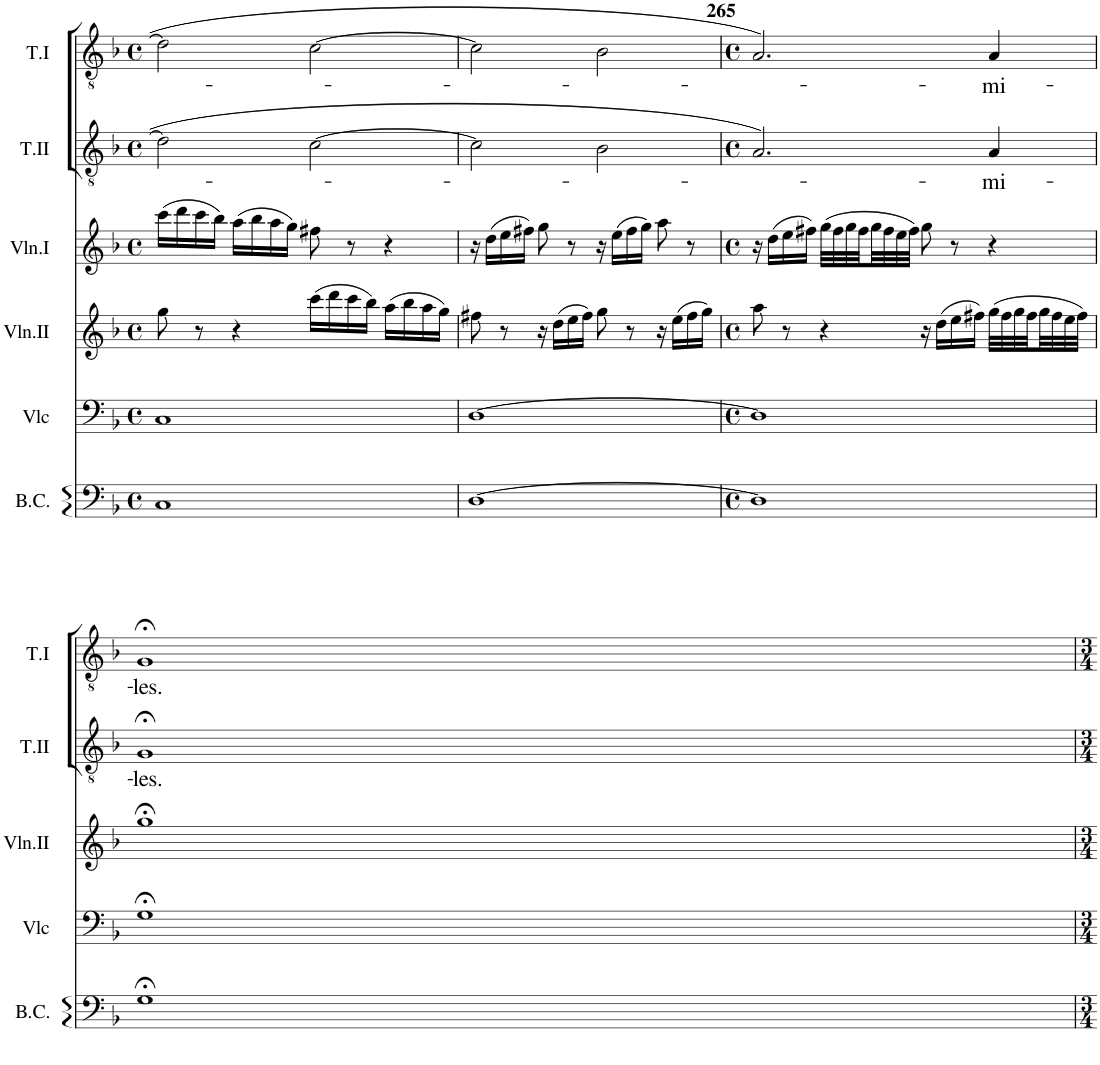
**kern	**kern	**kern	**kern	**kern	**text	**kern	**text
*part6	*part5	*part4	*part3	*part2	*part2	*part1	*part1
*staff6	*staff5	*staff4	*staff3	*staff2	*staff2	*staff1	*staff1
*I"Continuo	*I"Violoncelle	*I"Violon II	*I"Violon I	*I"Ténor II	*	*I"Tenor I	*
*	*I'Vlc	*I'Vln.II	*I'Vln.I	*I'T.II	*	*I'T.I	*
!!LO:PB:g=z
*clefF4	*clefF4	*clefG2	*clefG2	*clefGv2	*	*clefGv2	*
*k[b-]	*k[b-]	*k[b-]	*k[b-]	*k[b-]	*	*k[b-]	*
*M4/4	*M4/4	*M4/4	*M4/4	*M4/4	*	*M4/4	*
*met(c)	*met(c)	*met(c)	*met(c)	*met(c)	*	*met(c)	*
=263	=263	=263	=263	=263	=263	=263	=263
1C	1C	8gg\	(16ccc\LL	2d\]	.	2d\]	.
.	.	.	16ddd\	.	.	.	.
.	.	8r	16ccc\	.	.	.	.
.	.	.	16bb-\JJ)	.	.	.	.
.	.	4r	(16aa\LL	.	.	.	.
.	.	.	16bb-\	.	.	.	.
.	.	.	16aa\	.	.	.	.
.	.	.	16gg\JJ)	.	.	.	.
.	.	(16ccc\LL	8ff#X\	[2c\	.	[2c\	.
.	.	16ddd\	.	.	.	.	.
.	.	16ccc\	8r	.	.	.	.
.	.	16bb-\JJ)	.	.	.	.	.
.	.	(16aa\LL	4r	.	.	.	.
.	.	16bb-\	.	.	.	.	.
.	.	16aa\	.	.	.	.	.
.	.	16gg\JJ)	.	.	.	.	.
=264	=264	=264	=264	=264	=264	=264	=264
[1D	[1D	8ff#X\	16r	2c\]	.	2c\]	.
.	.	.	(16dd\LL	.	.	.	.
.	.	8r	16ee\	.	.	.	.
.	.	.	16ff#X\JJ)	.	.	.	.
.	.	16r	8gg\	.	.	.	.
.	.	(16dd\LL	.	.	.	.	.
.	.	16ee\	8r	.	.	.	.
.	.	16ff#\JJ)	.	.	.	.	.
.	.	8gg\	16r	2B-\	.	2B-\	.
.	.	.	(16ee\LL	.	.	.	.
.	.	8r	16ff#\	.	.	.	.
.	.	.	16gg\JJ)	.	.	.	.
.	.	16r	8aa\	.	.	.	.
.	.	(16ee\LL	.	.	.	.	.
.	.	16ff#\	8r	.	.	.	.
.	.	16gg\JJ)	.	.	.	.	.
=265	=265	=265	=265	=265	=265	=265	=265
*M4/4	*M4/4	*M4/4	*M4/4	*M4/4	*	*M4/4	*
*met(c)	*met(c)	*met(c)	*met(c)	*met(c)	*	*met(c)	*
1D]	1D]	8aa\	16r	2.A/	.	2.A/	.
.	.	.	(16dd\LL	.	.	.	.
.	.	8r	16ee\	.	.	.	.
.	.	.	16ff#X\JJ)	.	.	.	.
.	.	4r	(32gg\LLL	.	.	.	.
.	.	.	32ff#\	.	.	.	.
.	.	.	32gg\	.	.	.	.
.	.	.	32ff#\	.	.	.	.
.	.	.	32gg\	.	.	.	.
.	.	.	32ff#\	.	.	.	.
.	.	.	32ee\	.	.	.	.
.	.	.	32ff#\JJJ)	.	.	.	.
.	.	16r	8gg\	.	.	.	.
.	.	(16dd\LL	.	.	.	.	.
.	.	16ee\	8r	.	.	.	.
.	.	16ff#X\JJ)	.	.	.	.	.
!	!	!	!	!	!LO:LY:b	!	!LO:LY:b
.	.	(32gg\LLL	4r	4A/	-mi-	4A/	-mi-
.	.	32ff#\	.	.	.	.	.
.	.	32gg\	.	.	.	.	.
.	.	32ff#\	.	.	.	.	.
.	.	32gg\	.	.	.	.	.
.	.	32ff#\	.	.	.	.	.
.	.	32ee\	.	.	.	.	.
.	.	32ff#\JJJ)	.	.	.	.	.
!!LO:LB:g=z
=266	=266	=266	=266	=266	=266	=266	=266
!	!	!	!	!	!LO:LY:b	!	!LO:LY:b
1G;<	1G;<	1gg;<	1r;<	1G;<	-les.	1G;<	-les.
=	=	=	=	=	=	=	=
*-	*-	*-	*-	*-	*-	*-	*-
